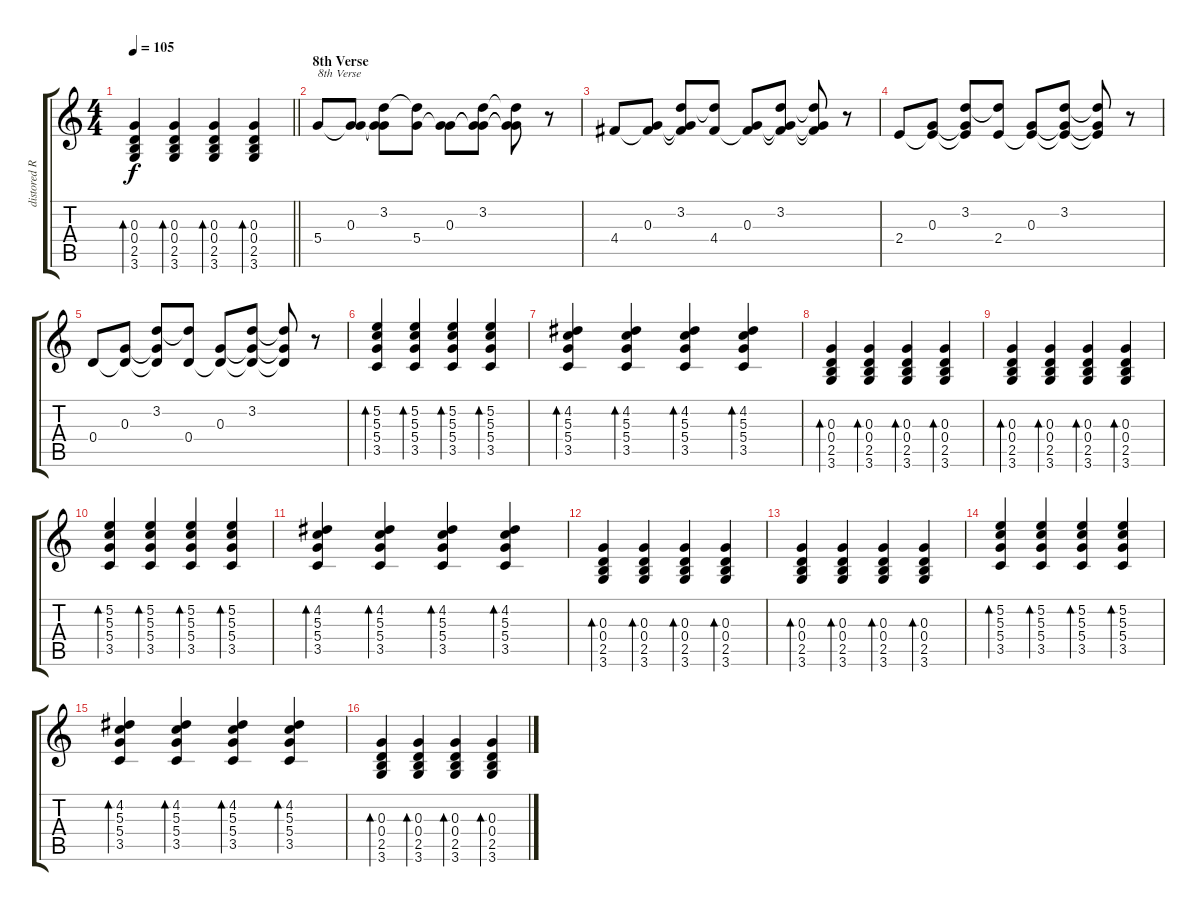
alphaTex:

\track ("distored Rhythm guitar" "distored R") {instrument distortionguitar}
\staff {score tabs}
\tuning (E4 B3 G3 D3 A2 E2) {hide}
\ts (4 4)
\tempo 105
\clef g2
\barLineRight lightlight
\ks c
(0.3 0.4 2.5 3.6).4{bd 60 dy f} (0.3 0.4 2.5 3.6).4{bd 60} (0.3 0.4 2.5 3.6).4{bd 60} (0.3 0.4 2.5 3.6).4{bd 60} |
\section ("" "8th Verse")
5.4.8{txt "8th Verse"} (0.3 5.4{t}).8 (3.2 0.3{t} 5.4{t}).8 (3.2{t} 5.4).8 (0.3 5.4{t}).8 (3.2 0.3{t} 5.4{t}).8 (3.2{t} 0.3{t} 5.4{t}).8 r.8 |
4.4.8 (0.3 4.4{t}).8 (3.2 0.3{t} 4.4{t}).8 (3.2{t} 4.4).8 (0.3 4.4{t}).8 (3.2 0.3{t} 4.4{t}).8 (3.2{t} 0.3{t} 4.4{t}).8 r.8 |
2.4.8 (0.3 2.4{t}).8 (3.2 0.3{t} 2.4{t}).8 (3.2{t} 2.4).8 (0.3 2.4{t}).8 (3.2 0.3{t} 2.4{t}).8 (3.2{t} 0.3{t} 2.4{t}).8 r.8 |
0.4.8 (0.3 0.4{t}).8 (3.2 0.3{t} 0.4{t}).8 (3.2{t} 0.4).8 (0.3 0.4{t}).8 (3.2 0.3{t} 0.4{t}).8 (3.2{t} 0.3{t} 0.4{t}).8 r.8 |
(5.2 5.3 5.4 3.5).4{bd 60} (5.2 5.3 5.4 3.5).4{bd 60} (5.2 5.3 5.4 3.5).4{bd 60} (5.2 5.3 5.4 3.5).4{bd 60} |
(4.2 5.3 5.4 3.5).4{bd 60} (4.2 5.3 5.4 3.5).4{bd 60} (4.2 5.3 5.4 3.5).4{bd 60} (4.2 5.3 5.4 3.5).4{bd 60} |
(0.3 0.4 2.5 3.6).4{bd 60} (0.3 0.4 2.5 3.6).4{bd 60} (0.3 0.4 2.5 3.6).4{bd 60} (0.3 0.4 2.5 3.6).4{bd 60} |
(0.3 0.4 2.5 3.6).4{bd 60} (0.3 0.4 2.5 3.6).4{bd 60} (0.3 0.4 2.5 3.6).4{bd 60} (0.3 0.4 2.5 3.6).4{bd 60} |
(5.2 5.3 5.4 3.5).4{bd 60} (5.2 5.3 5.4 3.5).4{bd 60} (5.2 5.3 5.4 3.5).4{bd 60} (5.2 5.3 5.4 3.5).4{bd 60} |
(4.2 5.3 5.4 3.5).4{bd 60} (4.2 5.3 5.4 3.5).4{bd 60} (4.2 5.3 5.4 3.5).4{bd 60} (4.2 5.3 5.4 3.5).4{bd 60} |
(0.3 0.4 2.5 3.6).4{bd 60} (0.3 0.4 2.5 3.6).4{bd 60} (0.3 0.4 2.5 3.6).4{bd 60} (0.3 0.4 2.5 3.6).4{bd 60} |
(0.3 0.4 2.5 3.6).4{bd 60} (0.3 0.4 2.5 3.6).4{bd 60} (0.3 0.4 2.5 3.6).4{bd 60} (0.3 0.4 2.5 3.6).4{bd 60} |
(5.2 5.3 5.4 3.5).4{bd 60} (5.2 5.3 5.4 3.5).4{bd 60} (5.2 5.3 5.4 3.5).4{bd 60} (5.2 5.3 5.4 3.5).4{bd 60} |
(4.2 5.3 5.4 3.5).4{bd 60} (4.2 5.3 5.4 3.5).4{bd 60} (4.2 5.3 5.4 3.5).4{bd 60} (4.2 5.3 5.4 3.5).4{bd 60} |
(0.3 0.4 2.5 3.6).4{bd 60} (0.3 0.4 2.5 3.6).4{bd 60} (0.3 0.4 2.5 3.6).4{bd 60} (0.3 0.4 2.5 3.6).4{bd 60}
